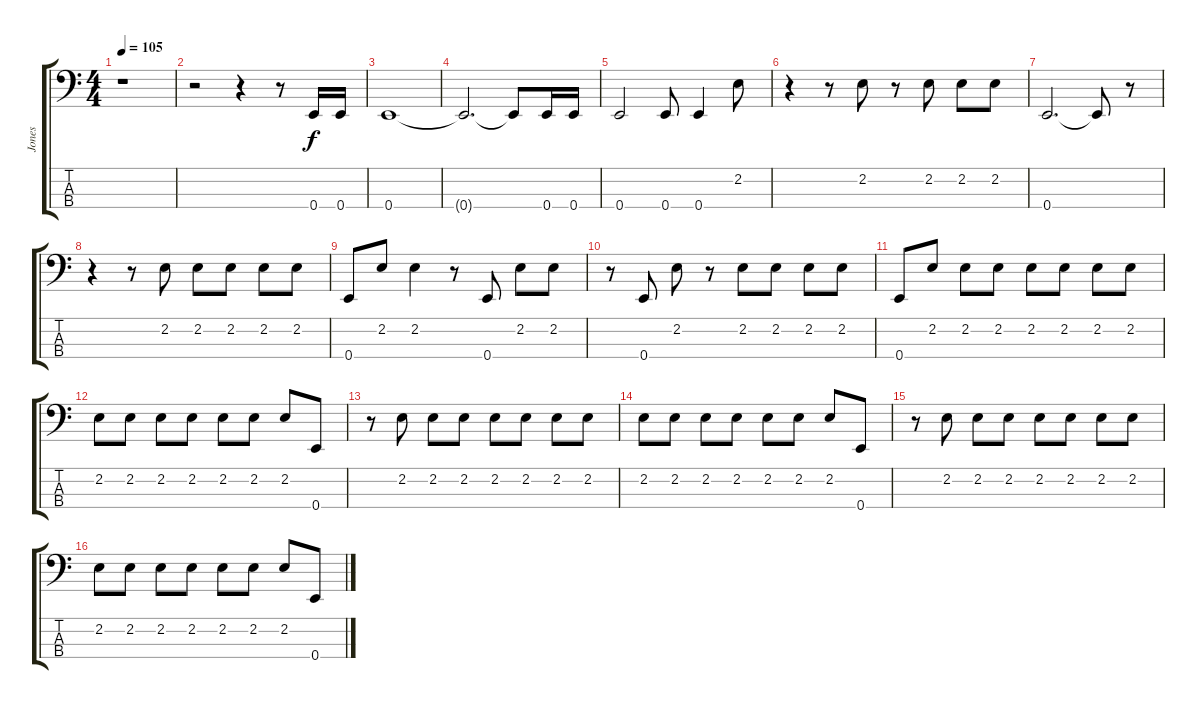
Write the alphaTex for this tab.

\track ("Jones" "Jones") {instrument electricbassfinger}
\staff {score tabs}
\tuning (G2 D2 A1 E1) {hide}
\ts (4 4)
\tempo 105
\clef f4
\ks c
r.1{dy f instrument electricbassfinger} |
r.2 r.4 r.8 0.4.16 0.4.16 |
0.4.1 |
0.4{t}.2{d} 0.4{t}.8 0.4.16 0.4.16 |
0.4.2 0.4.8 0.4.4 2.2.8 |
r.4 r.8 2.2.8 r.8 2.2.8 2.2.8 2.2.8 |
0.4.2{d} 0.4{t}.8 r.8 |
r.4 r.8 2.2.8 2.2.8 2.2.8 2.2.8 2.2.8 |
0.4.8 2.2.8 2.2.4 r.8 0.4.8 2.2.8 2.2.8 |
r.8 0.4.8 2.2.8 r.8 2.2.8 2.2.8 2.2.8 2.2.8 |
0.4.8 2.2.8 2.2.8 2.2.8 2.2.8 2.2.8 2.2.8 2.2.8 |
2.2.8 2.2.8 2.2.8 2.2.8 2.2.8 2.2.8 2.2.8 0.4.8 |
r.8 2.2.8 2.2.8 2.2.8 2.2.8 2.2.8 2.2.8 2.2.8 |
2.2.8 2.2.8 2.2.8 2.2.8 2.2.8 2.2.8 2.2.8 0.4.8 |
r.8 2.2.8 2.2.8 2.2.8 2.2.8 2.2.8 2.2.8 2.2.8 |
2.2.8 2.2.8 2.2.8 2.2.8 2.2.8 2.2.8 2.2.8 0.4.8
